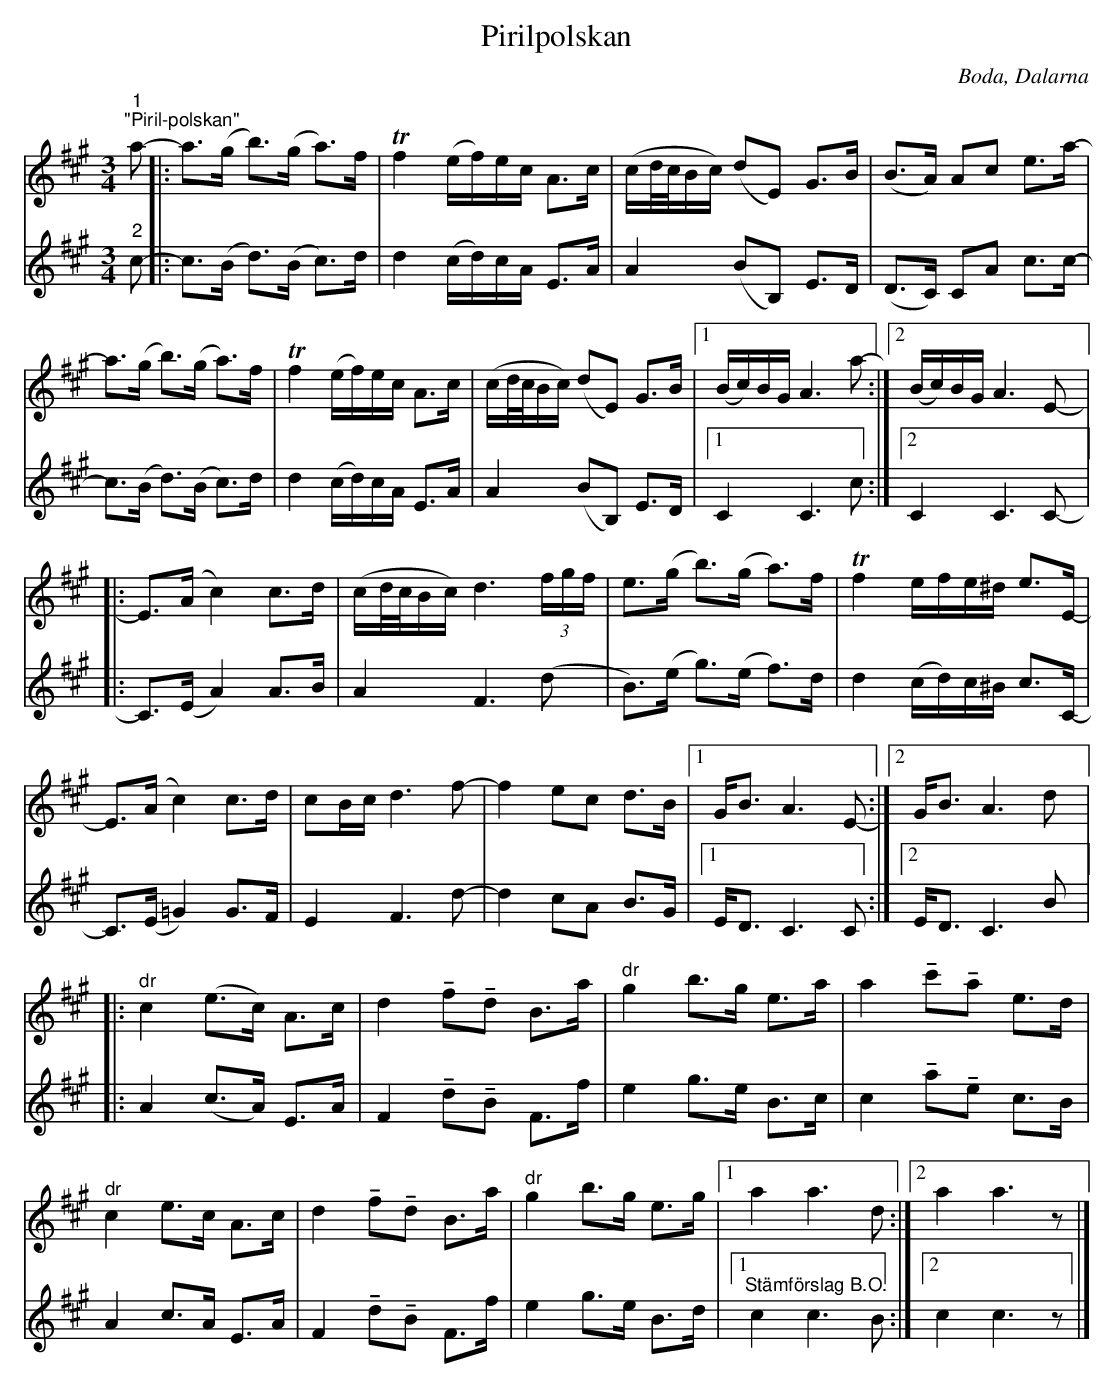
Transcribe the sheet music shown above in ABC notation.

X:1
T:Pirilpolskan
O:Boda, Dalarna
L:1/8
M:3/4
U:t=tenuto
K:A
V:1
"^1""^\"Piril-polskan\"" a- |: a>(g b>)(g a>)f |T f2 (e/f/)e/c/ A>c | (c/d/4c/4B/c/) (dE) G>B | (B>A) Ac e>a- |
a>(g b>)(g a>)f |T f2 (e/f/)e/c/ A>c | (c/d/4c/4B/c/) (dE) G>B |1 (B/c/)B/G/ A3 a- :|2 (B/c/)B/G/ A3 E- |:
E>(A c2) c>d | (c/d/4c/4B/c/) d3 (3f/g/f/ | e>(g b>)(g a>)f |T f2 e/f/e/^d/ e>E- |
E>(A c2) c>d | cB/c/ d3 f- | f2 ec d>B |1 G<B A3 E- :|2 G<B A3 d |:
"^dr" c2 (e>c) A>c | d2 tftd B>a |"^dr" g2 b>g e>a | a2 tc'ta e>d |
"^dr" c2 e>c A>c | d2 tftd B>a |"^dr" g2 b>g e>g |1 a2 a3 d :|2 a2 a3 z |]
V:2
"^2" c- |: c>(B d>)(B c>)d | d2 (c/d/)c/A/ E>A | A2 (BB,) E>D | (D>C) CA c>c- |
c>(B d>)(B c>)d | d2 (c/d/)c/A/ E>A | A2 (BB,) E>D |1 C2 C3 c :|2 C2 C3 C- |:
C>(E A2) A>B | A2 F3 (d | B>)(e g>)(e f>)d | d2 (c/d/)c/^B/ c>C- |
C>(E =G2) G>F | E2 F3 d- | d2 cA B>G |1 E<D C3 C :|2 E<D C3 B |:
A2 (c>A) E>A | F2 tdtB F>f | e2 g>e B>c | c2 tate c>B |
A2 c>A E>A | F2 tdtB F>f | e2 g>e B>d |1 "^Stämförslag B.O." c2 c3 B :|2 c2 c3 z |]
